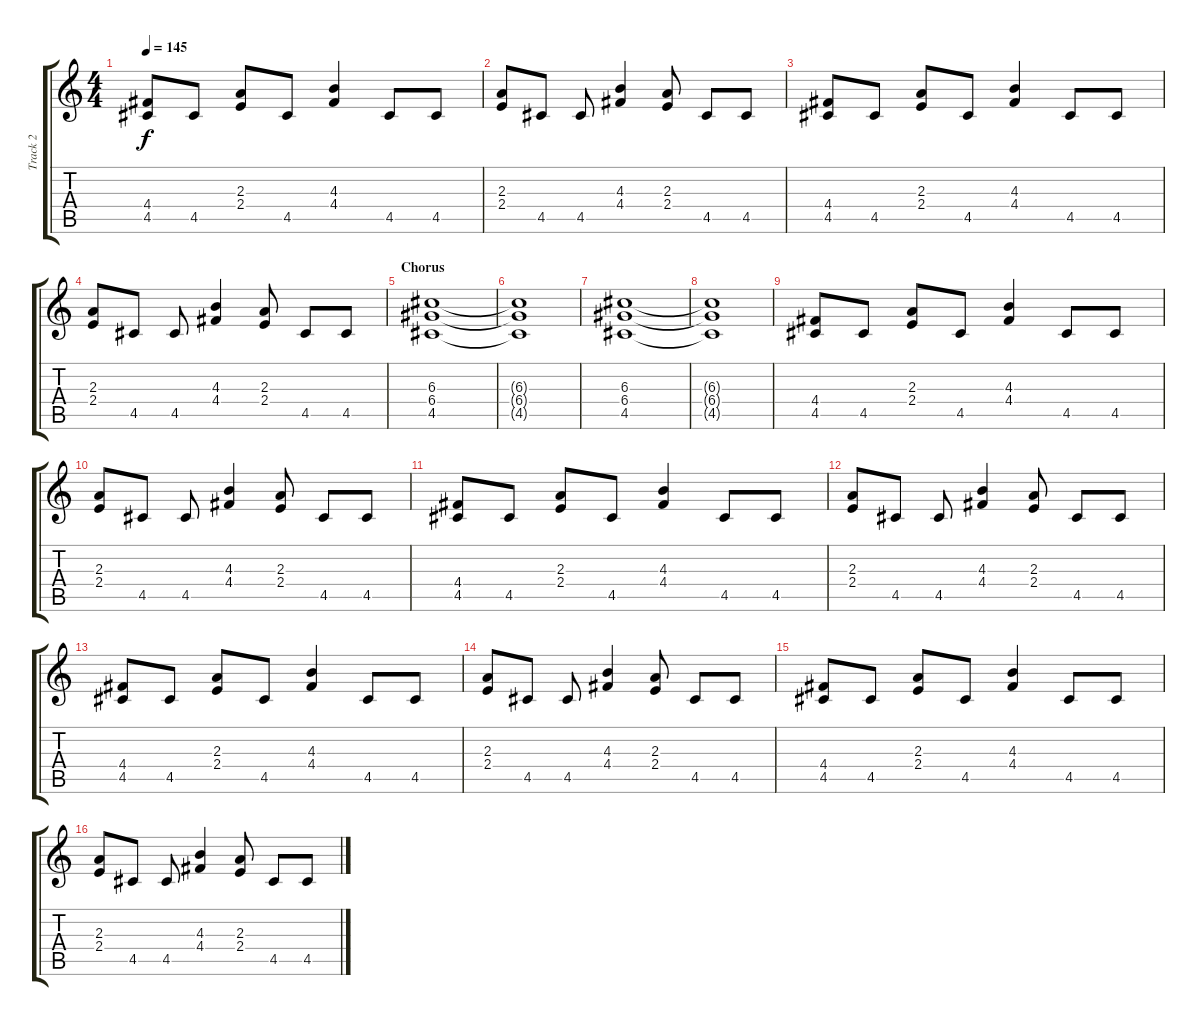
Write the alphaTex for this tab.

\track ("Track 2" "Track 2") {instrument distortionguitar}
\staff {score tabs}
\tuning (E4 B3 G3 D3 A2 E2) {hide}
\ts (4 4)
\tempo 145
\clef g2
\ks c
(4.4 4.5).8{dy f} 4.5.8 (2.3 2.4).8 4.5.8 (4.3 4.4).4 4.5.8 4.5.8 |
(2.3 2.4).8 4.5.8 4.5.8 (4.3 4.4).4 (2.3 2.4).8 4.5.8 4.5.8 |
(4.4 4.5).8 4.5.8 (2.3 2.4).8 4.5.8 (4.3 4.4).4 4.5.8 4.5.8 |
(2.3 2.4).8 4.5.8 4.5.8 (4.3 4.4).4 (2.3 2.4).8 4.5.8 4.5.8 |
\section ("" "Chorus")
(6.3 6.4 4.5).1 |
(6.3{t} 6.4{t} 4.5{t}).1 |
(6.3 6.4 4.5).1 |
(6.3{t} 6.4{t} 4.5{t}).1 |
(4.4 4.5).8 4.5.8 (2.3 2.4).8 4.5.8 (4.3 4.4).4 4.5.8 4.5.8 |
(2.3 2.4).8 4.5.8 4.5.8 (4.3 4.4).4 (2.3 2.4).8 4.5.8 4.5.8 |
(4.4 4.5).8 4.5.8 (2.3 2.4).8 4.5.8 (4.3 4.4).4 4.5.8 4.5.8 |
(2.3 2.4).8 4.5.8 4.5.8 (4.3 4.4).4 (2.3 2.4).8 4.5.8 4.5.8 |
(4.4 4.5).8 4.5.8 (2.3 2.4).8 4.5.8 (4.3 4.4).4 4.5.8 4.5.8 |
(2.3 2.4).8 4.5.8 4.5.8 (4.3 4.4).4 (2.3 2.4).8 4.5.8 4.5.8 |
(4.4 4.5).8 4.5.8 (2.3 2.4).8 4.5.8 (4.3 4.4).4 4.5.8 4.5.8 |
(2.3 2.4).8 4.5.8 4.5.8 (4.3 4.4).4 (2.3 2.4).8 4.5.8 4.5.8
